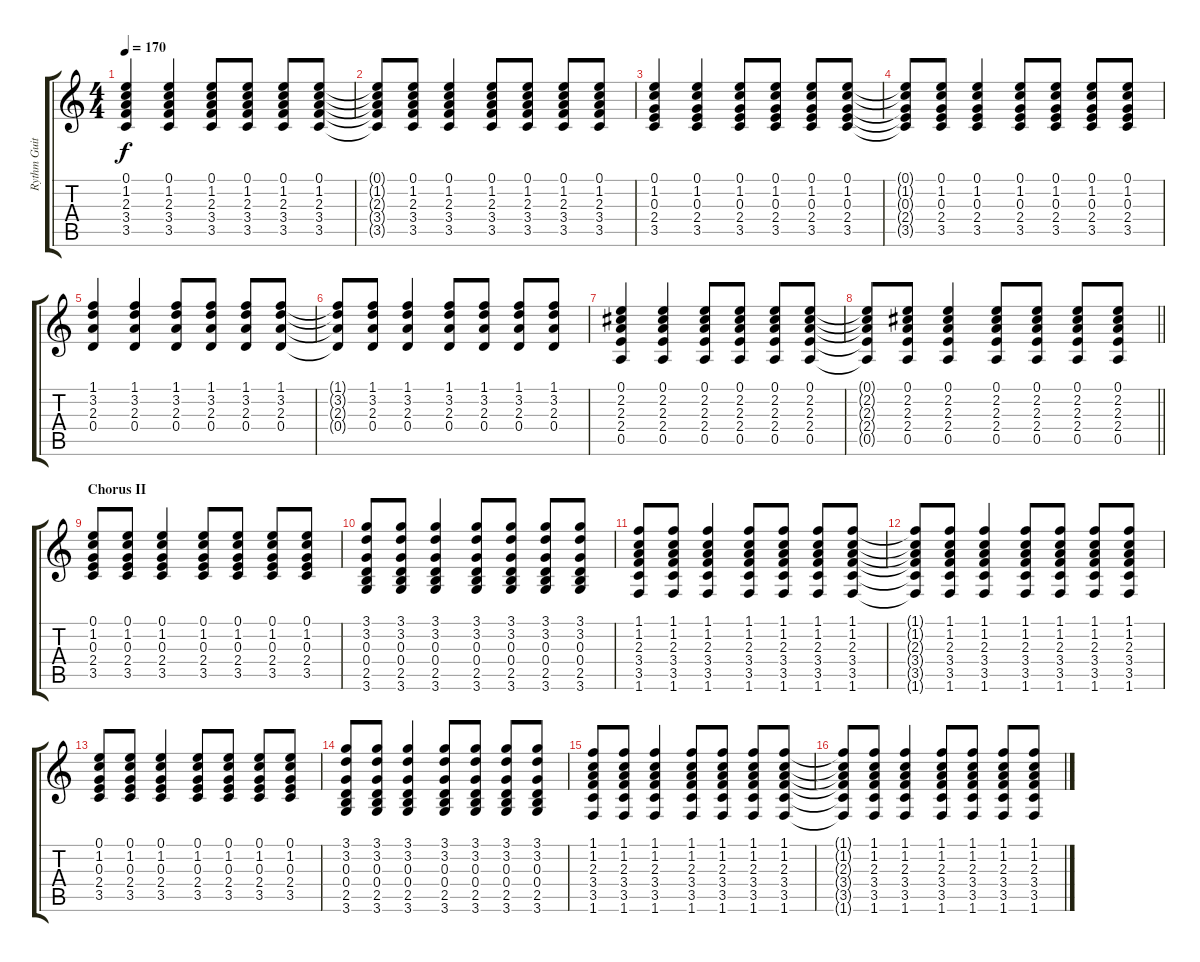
\track ("Rythm Guitar" "Rythm Guit") {instrument distortionguitar}
\staff {score tabs}
\tuning (E4 B3 G3 D3 A2 E2) {hide}
\ts (4 4)
\tempo 170
\clef g2
\ks c
(0.1 1.2 2.3 3.4 3.5).4{dy f} (0.1 1.2 2.3 3.4 3.5).4 (0.1 1.2 2.3 3.4 3.5).8 (0.1 1.2 2.3 3.4 3.5).8 (0.1 1.2 2.3 3.4 3.5).8 (0.1 1.2 2.3 3.4 3.5).8 |
(0.1{t} 1.2{t} 2.3{t} 3.4{t} 3.5{t}).8 (0.1 1.2 2.3 3.4 3.5).8 (0.1 1.2 2.3 3.4 3.5).4 (0.1 1.2 2.3 3.4 3.5).8 (0.1 1.2 2.3 3.4 3.5).8 (0.1 1.2 2.3 3.4 3.5).8 (0.1 1.2 2.3 3.4 3.5).8 |
(0.1 1.2 0.3 2.4 3.5).4 (0.1 1.2 0.3 2.4 3.5).4 (0.1 1.2 0.3 2.4 3.5).8 (0.1 1.2 0.3 2.4 3.5).8 (0.1 1.2 0.3 2.4 3.5).8 (0.1 1.2 0.3 2.4 3.5).8 |
(0.1{t} 1.2{t} 0.3{t} 2.4{t} 3.5{t}).8 (0.1 1.2 0.3 2.4 3.5).8 (0.1 1.2 0.3 2.4 3.5).4 (0.1 1.2 0.3 2.4 3.5).8 (0.1 1.2 0.3 2.4 3.5).8 (0.1 1.2 0.3 2.4 3.5).8 (0.1 1.2 0.3 2.4 3.5).8 |
(1.1 3.2 2.3 0.4).4 (1.1 3.2 2.3 0.4).4 (1.1 3.2 2.3 0.4).8 (1.1 3.2 2.3 0.4).8 (1.1 3.2 2.3 0.4).8 (1.1 3.2 2.3 0.4).8 |
(1.1{t} 3.2{t} 2.3{t} 0.4{t}).8 (1.1 3.2 2.3 0.4).8 (1.1 3.2 2.3 0.4).4 (1.1 3.2 2.3 0.4).8 (1.1 3.2 2.3 0.4).8 (1.1 3.2 2.3 0.4).8 (1.1 3.2 2.3 0.4).8 |
(0.1 2.2 2.3 2.4 0.5).4 (0.1 2.2 2.3 2.4 0.5).4 (0.1 2.2 2.3 2.4 0.5).8 (0.1 2.2 2.3 2.4 0.5).8 (0.1 2.2 2.3 2.4 0.5).8 (0.1 2.2 2.3 2.4 0.5).8 |
\barLineRight lightlight
(0.1{t} 2.2{t} 2.3{t} 2.4{t} 0.5{t}).8 (0.1 2.2 2.3 2.4 0.5).8 (0.1 2.2 2.3 2.4 0.5).4 (0.1 2.2 2.3 2.4 0.5).8 (0.1 2.2 2.3 2.4 0.5).8 (0.1 2.2 2.3 2.4 0.5).8 (0.1 2.2 2.3 2.4 0.5).8 |
\section ("" "Chorus II")
(0.1 1.2 0.3 2.4 3.5).8 (0.1 1.2 0.3 2.4 3.5).8 (0.1 1.2 0.3 2.4 3.5).4 (0.1 1.2 0.3 2.4 3.5).8 (0.1 1.2 0.3 2.4 3.5).8 (0.1 1.2 0.3 2.4 3.5).8 (0.1 1.2 0.3 2.4 3.5).8 |
(3.1 3.2 0.3 0.4 2.5 3.6).8 (3.1 3.2 0.3 0.4 2.5 3.6).8 (3.1 3.2 0.3 0.4 2.5 3.6).4 (3.1 3.2 0.3 0.4 2.5 3.6).8 (3.1 3.2 0.3 0.4 2.5 3.6).8 (3.1 3.2 0.3 0.4 2.5 3.6).8 (3.1 3.2 0.3 0.4 2.5 3.6).8 |
(1.1 1.2 2.3 3.4 3.5 1.6).8 (1.1 1.2 2.3 3.4 3.5 1.6).8 (1.1 1.2 2.3 3.4 3.5 1.6).4 (1.1 1.2 2.3 3.4 3.5 1.6).8 (1.1 1.2 2.3 3.4 3.5 1.6).8 (1.1 1.2 2.3 3.4 3.5 1.6).8 (1.1 1.2 2.3 3.4 3.5 1.6).8 |
(1.1{t} 1.2{t} 2.3{t} 3.4{t} 3.5{t} 1.6{t}).8 (1.1 1.2 2.3 3.4 3.5 1.6).8 (1.1 1.2 2.3 3.4 3.5 1.6).4 (1.1 1.2 2.3 3.4 3.5 1.6).8 (1.1 1.2 2.3 3.4 3.5 1.6).8 (1.1 1.2 2.3 3.4 3.5 1.6).8 (1.1 1.2 2.3 3.4 3.5 1.6).8 |
(0.1 1.2 0.3 2.4 3.5).8 (0.1 1.2 0.3 2.4 3.5).8 (0.1 1.2 0.3 2.4 3.5).4 (0.1 1.2 0.3 2.4 3.5).8 (0.1 1.2 0.3 2.4 3.5).8 (0.1 1.2 0.3 2.4 3.5).8 (0.1 1.2 0.3 2.4 3.5).8 |
(3.1 3.2 0.3 0.4 2.5 3.6).8 (3.1 3.2 0.3 0.4 2.5 3.6).8 (3.1 3.2 0.3 0.4 2.5 3.6).4 (3.1 3.2 0.3 0.4 2.5 3.6).8 (3.1 3.2 0.3 0.4 2.5 3.6).8 (3.1 3.2 0.3 0.4 2.5 3.6).8 (3.1 3.2 0.3 0.4 2.5 3.6).8 |
(1.1 1.2 2.3 3.4 3.5 1.6).8 (1.1 1.2 2.3 3.4 3.5 1.6).8 (1.1 1.2 2.3 3.4 3.5 1.6).4 (1.1 1.2 2.3 3.4 3.5 1.6).8 (1.1 1.2 2.3 3.4 3.5 1.6).8 (1.1 1.2 2.3 3.4 3.5 1.6).8 (1.1 1.2 2.3 3.4 3.5 1.6).8 |
(1.1{t} 1.2{t} 2.3{t} 3.4{t} 3.5{t} 1.6{t}).8 (1.1 1.2 2.3 3.4 3.5 1.6).8 (1.1 1.2 2.3 3.4 3.5 1.6).4 (1.1 1.2 2.3 3.4 3.5 1.6).8 (1.1 1.2 2.3 3.4 3.5 1.6).8 (1.1 1.2 2.3 3.4 3.5 1.6).8 (1.1 1.2 2.3 3.4 3.5 1.6).8
